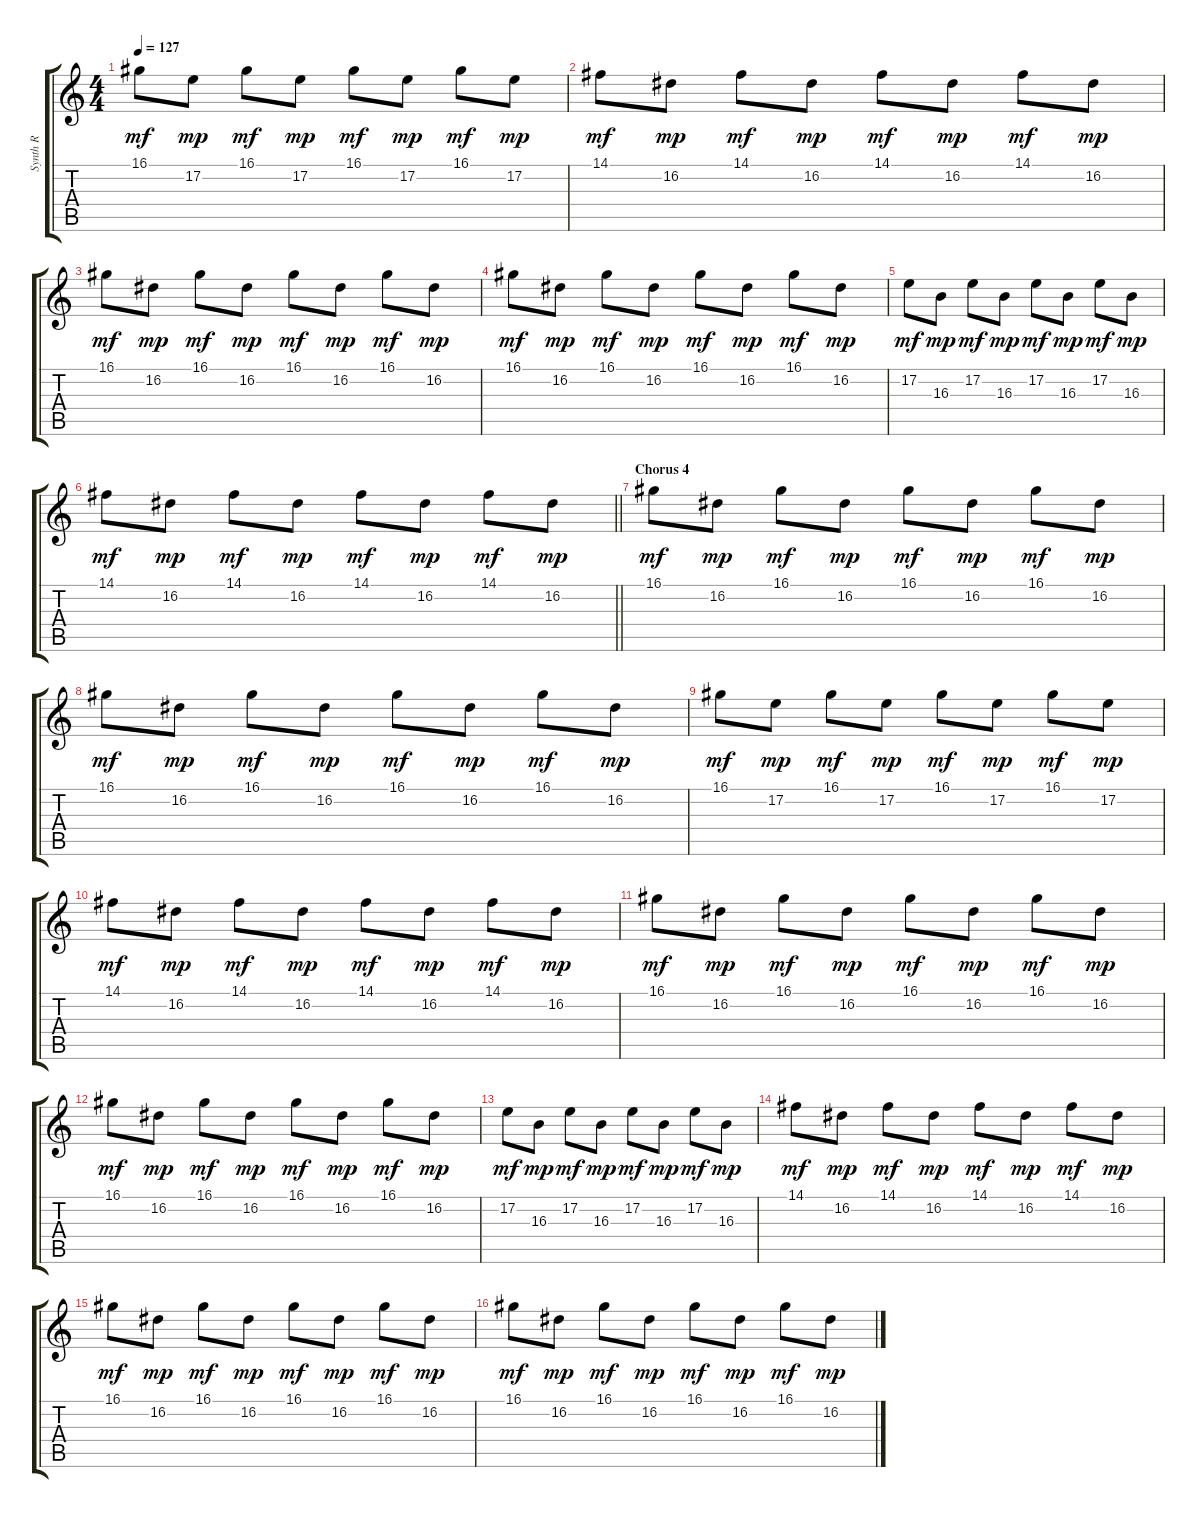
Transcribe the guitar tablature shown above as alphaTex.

\track ("Synth R" "Synth R") {instrument stringensemble1}
\staff {score tabs}
\tuning (E4 B3 G3 D3 A2 E2) {hide}
\ts (4 4)
\tempo 127
\clef g2
\ks c
16.1.8{dy mf} 17.2.8{dy mp} 16.1.8{dy mf} 17.2.8{dy mp} 16.1.8{dy mf} 17.2.8{dy mp} 16.1.8{dy mf} 17.2.8{dy mp} |
14.1.8{dy mf} 16.2.8{dy mp} 14.1.8{dy mf} 16.2.8{dy mp} 14.1.8{dy mf} 16.2.8{dy mp} 14.1.8{dy mf} 16.2.8{dy mp} |
16.1.8{dy mf} 16.2.8{dy mp} 16.1.8{dy mf} 16.2.8{dy mp} 16.1.8{dy mf} 16.2.8{dy mp} 16.1.8{dy mf} 16.2.8{dy mp} |
16.1.8{dy mf} 16.2.8{dy mp} 16.1.8{dy mf} 16.2.8{dy mp} 16.1.8{dy mf} 16.2.8{dy mp} 16.1.8{dy mf} 16.2.8{dy mp} |
17.2.8{dy mf} 16.3.8{dy mp} 17.2.8{dy mf} 16.3.8{dy mp} 17.2.8{dy mf} 16.3.8{dy mp} 17.2.8{dy mf} 16.3.8{dy mp} |
\barLineRight lightlight
14.1.8{dy mf} 16.2.8{dy mp} 14.1.8{dy mf} 16.2.8{dy mp} 14.1.8{dy mf} 16.2.8{dy mp} 14.1.8{dy mf} 16.2.8{dy mp} |
\section ("" "Chorus 4")
16.1.8{dy mf} 16.2.8{dy mp} 16.1.8{dy mf} 16.2.8{dy mp} 16.1.8{dy mf} 16.2.8{dy mp} 16.1.8{dy mf} 16.2.8{dy mp} |
16.1.8{dy mf} 16.2.8{dy mp} 16.1.8{dy mf} 16.2.8{dy mp} 16.1.8{dy mf} 16.2.8{dy mp} 16.1.8{dy mf} 16.2.8{dy mp} |
16.1.8{dy mf} 17.2.8{dy mp} 16.1.8{dy mf} 17.2.8{dy mp} 16.1.8{dy mf} 17.2.8{dy mp} 16.1.8{dy mf} 17.2.8{dy mp} |
14.1.8{dy mf} 16.2.8{dy mp} 14.1.8{dy mf} 16.2.8{dy mp} 14.1.8{dy mf} 16.2.8{dy mp} 14.1.8{dy mf} 16.2.8{dy mp} |
16.1.8{dy mf} 16.2.8{dy mp} 16.1.8{dy mf} 16.2.8{dy mp} 16.1.8{dy mf} 16.2.8{dy mp} 16.1.8{dy mf} 16.2.8{dy mp} |
16.1.8{dy mf} 16.2.8{dy mp} 16.1.8{dy mf} 16.2.8{dy mp} 16.1.8{dy mf} 16.2.8{dy mp} 16.1.8{dy mf} 16.2.8{dy mp} |
17.2.8{dy mf} 16.3.8{dy mp} 17.2.8{dy mf} 16.3.8{dy mp} 17.2.8{dy mf} 16.3.8{dy mp} 17.2.8{dy mf} 16.3.8{dy mp} |
14.1.8{dy mf} 16.2.8{dy mp} 14.1.8{dy mf} 16.2.8{dy mp} 14.1.8{dy mf} 16.2.8{dy mp} 14.1.8{dy mf} 16.2.8{dy mp} |
16.1.8{dy mf} 16.2.8{dy mp} 16.1.8{dy mf} 16.2.8{dy mp} 16.1.8{dy mf} 16.2.8{dy mp} 16.1.8{dy mf} 16.2.8{dy mp} |
16.1.8{dy mf} 16.2.8{dy mp} 16.1.8{dy mf} 16.2.8{dy mp} 16.1.8{dy mf} 16.2.8{dy mp} 16.1.8{dy mf} 16.2.8{dy mp}
